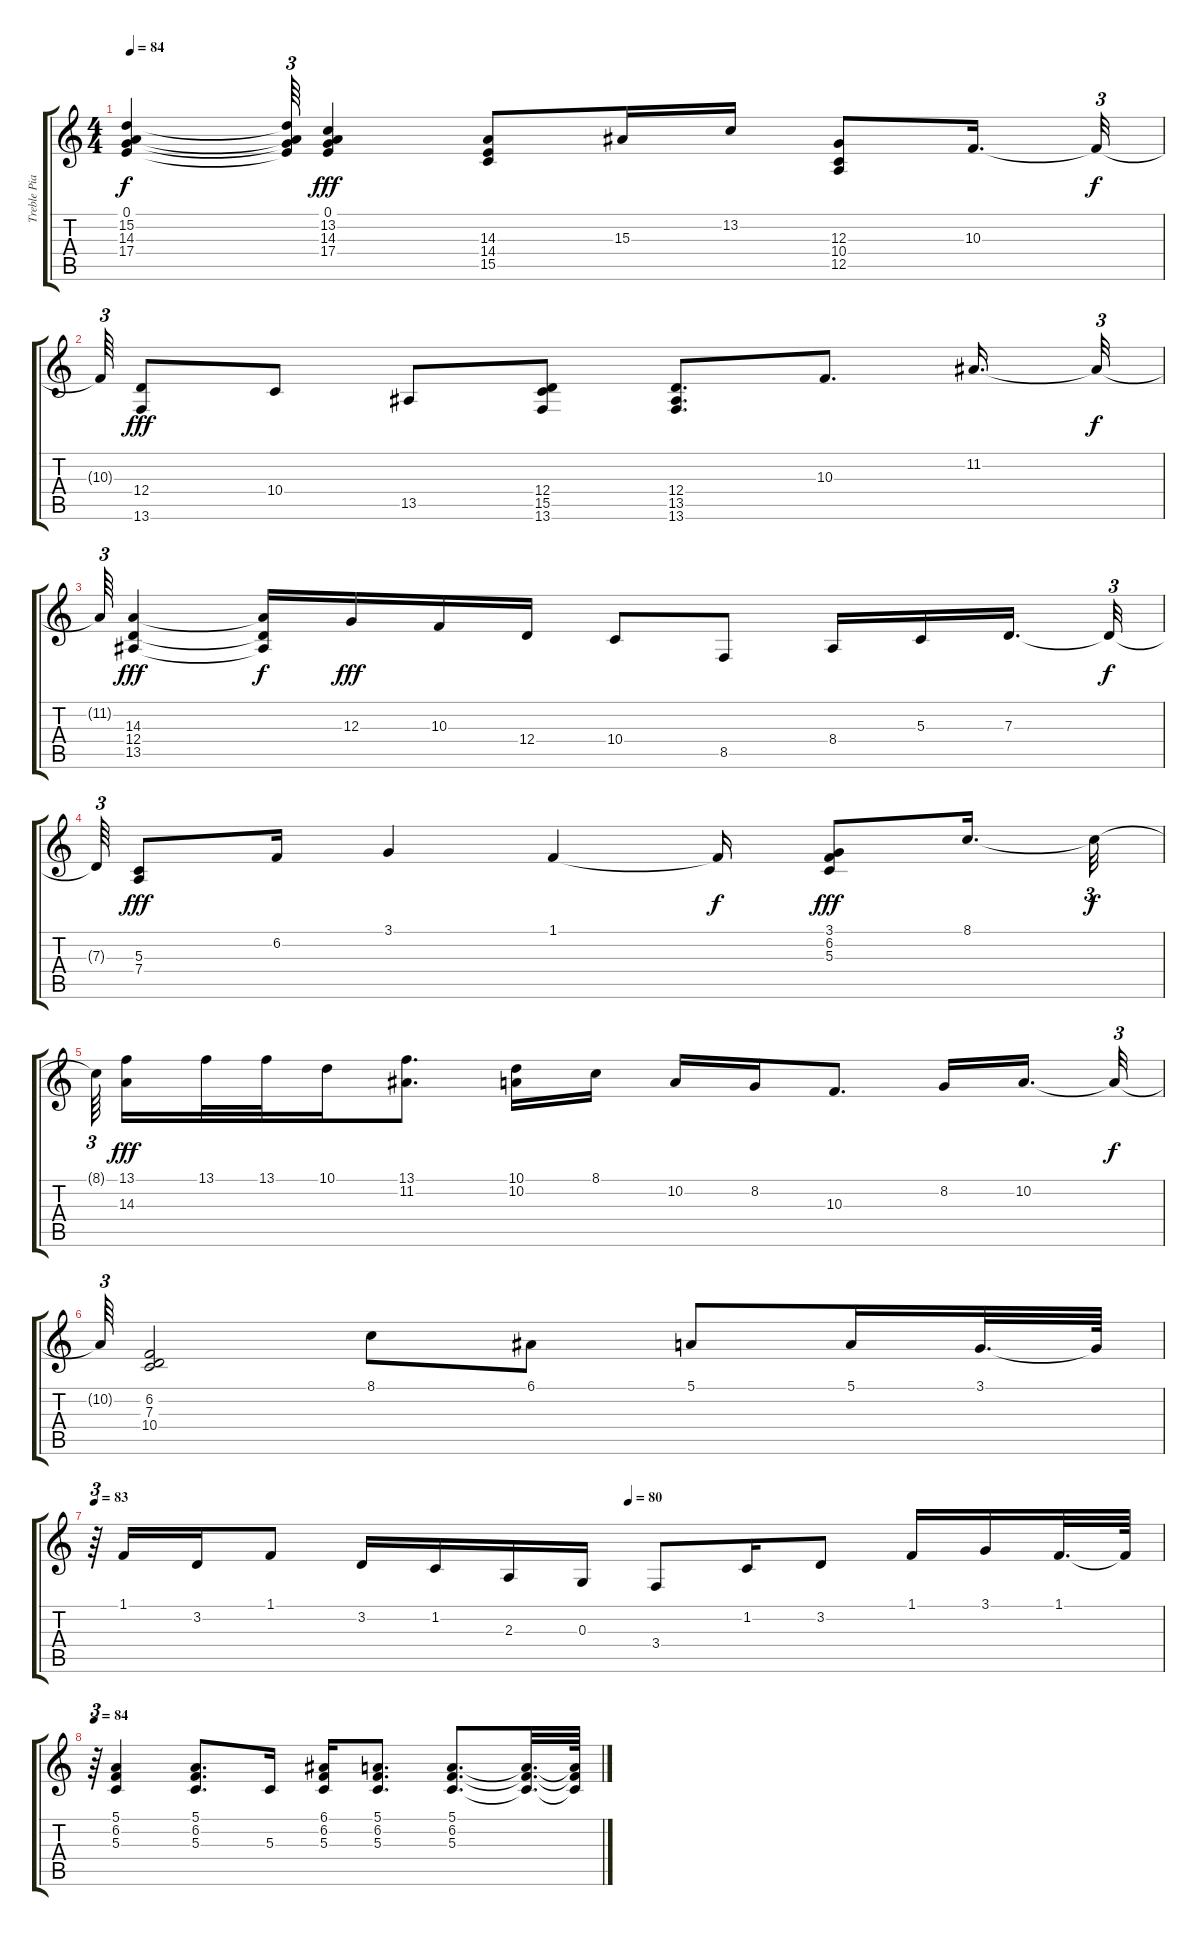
\track ("Treble Piano" "Treble Pia") {instrument acousticgrandpiano}
\staff {score tabs}
\tuning (E4 B3 G3 D3 A2 E2) {hide}
\ts (4 4)
\tempo 84
\clef g2
\ks c
(0.1{t} 15.2{t} 14.3{t} 17.4{t}).4{dy f} (0.1{t} 15.2{t} 14.3{t} 17.4{t}).64{tu (3 2)} (0.1 13.2 14.3 17.4).4{dy fff} (14.3 14.4 15.5).8 15.3.16 13.2.16 (12.3 10.4 12.5).8 10.3.16{d} 10.3{t}.32{tu (3 2) dy f} |
10.3{t}.64{tu (3 2)} (12.4 13.6).8{dy fff} 10.4.8 13.5.8 (12.4 15.5 13.6).8 (12.4 13.5 13.6).8{d} 10.3.8{d} 11.2.16{d} 11.2{t}.32{tu (3 2) dy f} |
11.2{t}.64{tu (3 2)} (14.3 12.4 13.5).4{dy fff} (14.3{t} 12.4{t} 13.5{t}).16{dy f} 12.3.16{dy fff} 10.3.16 12.4.16 10.4.8 8.5.8 8.4.16 5.3.16 7.3.16{d} 7.3{t}.32{tu (3 2) dy f} |
7.3{t}.64{tu (3 2)} (5.3 7.4).8{dy fff} 6.2.16 3.1.4 1.1.4 1.1{t}.16{dy f} (3.1 6.2 5.3).8{dy fff} 8.1.16{d} 8.1{t}.32{tu (3 2) dy f} |
8.1{t}.64{tu (3 2)} (13.1 14.3).16{dy fff} 13.1.32 13.1.32 10.1.16 (13.1 11.2).8{d} (10.1 10.2).16 8.1.16 10.2.16 8.2.16 10.3.8{d} 8.2.16 10.2.16{d} 10.2{t}.32{tu (3 2) dy f} |
10.2{t}.64{tu (3 2)} (6.2 7.3 10.4).2 8.1.8 6.1.8 5.1.8 5.1.16 3.1.32{d} 3.1{t}.64 |
\tempo 83
\tempo (80 0.5)
r.64{tu (3 2)} 1.1.16 3.2.16 1.1.8 3.2.16 1.2.16 2.3.16 0.3.16 3.4.8 1.2.16 3.2.8 1.1.16 3.1.16 1.1.32{d} 1.1{t}.64 |
\tempo 84
r.64{tu (3 2)} (5.1 6.2 5.3).4 (5.1 6.2 5.3).8{d} 5.3.16 (6.1 6.2 5.3).16 (5.1 6.2 5.3).8{d} (5.1 6.2 5.3).8{d} (5.1{t} 6.2{t} 5.3{t}).32{d} (5.1{t} 6.2{t} 5.3{t}).64
